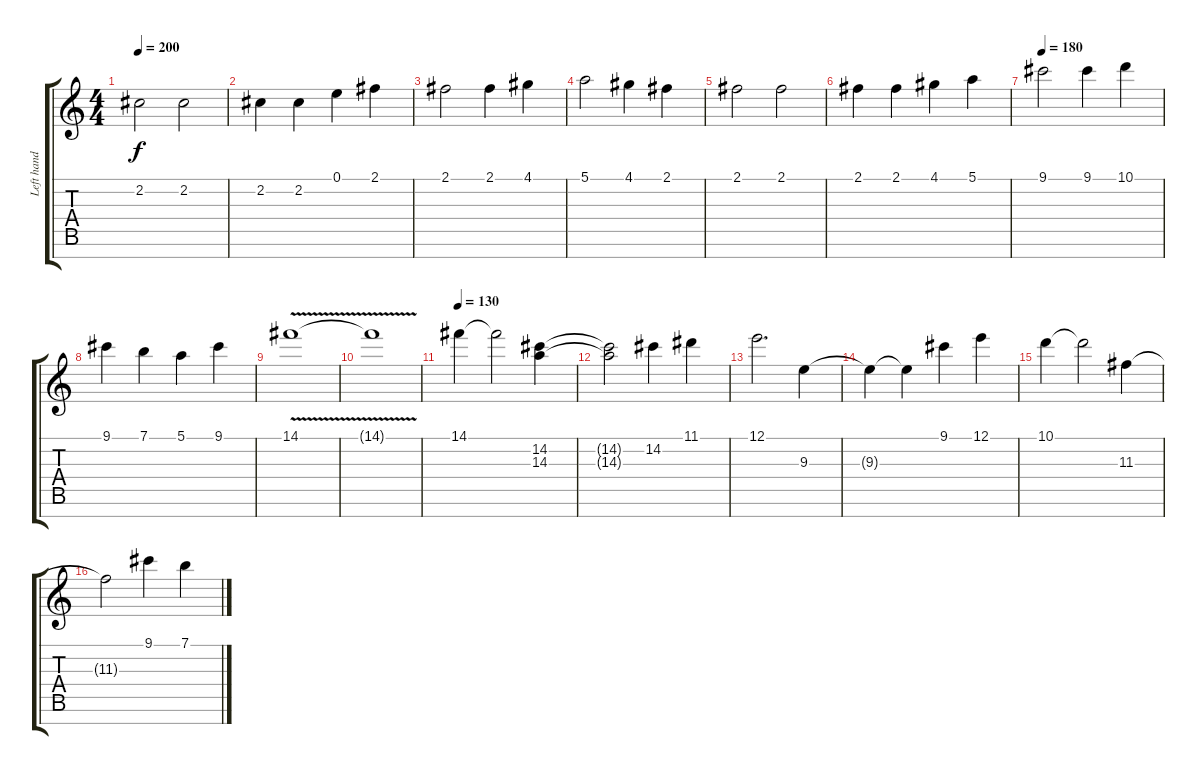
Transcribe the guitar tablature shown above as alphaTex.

\track ("Left hand" "Left hand") {instrument acousticgrandpiano}
\staff {score tabs}
\tuning (E5 B4 G4 D4 A3 E3 B2) {hide}
\ts (4 4)
\tempo 200
\clef g2
\ks c
2.2.2{dy f} 2.2.2 |
2.2.4 2.2.4 0.1.4 2.1.4 |
2.1.2 2.1.4 4.1.4 |
5.1.2 4.1.4 2.1.4 |
2.1.2 2.1.2 |
2.1.4 2.1.4 4.1.4 5.1.4 |
\tempo 180
9.1.2 9.1.4 10.1.4 |
9.1.4 7.1.4 5.1.4 9.1.4 |
14.1{v}.1 |
14.1{t}.1 |
\tempo 130
14.1.4 14.1{t}.2 (14.2 14.3).4 |
(14.2{t} 14.3{t}).2 14.2.4 11.1.4 |
12.1.2{d} 9.3.4 |
9.3{t}.4 9.3{t}.4 9.1.4 12.1.4 |
10.1.4 10.1{t}.2 11.3.4 |
11.3{t}.2 9.1.4 7.1.4
